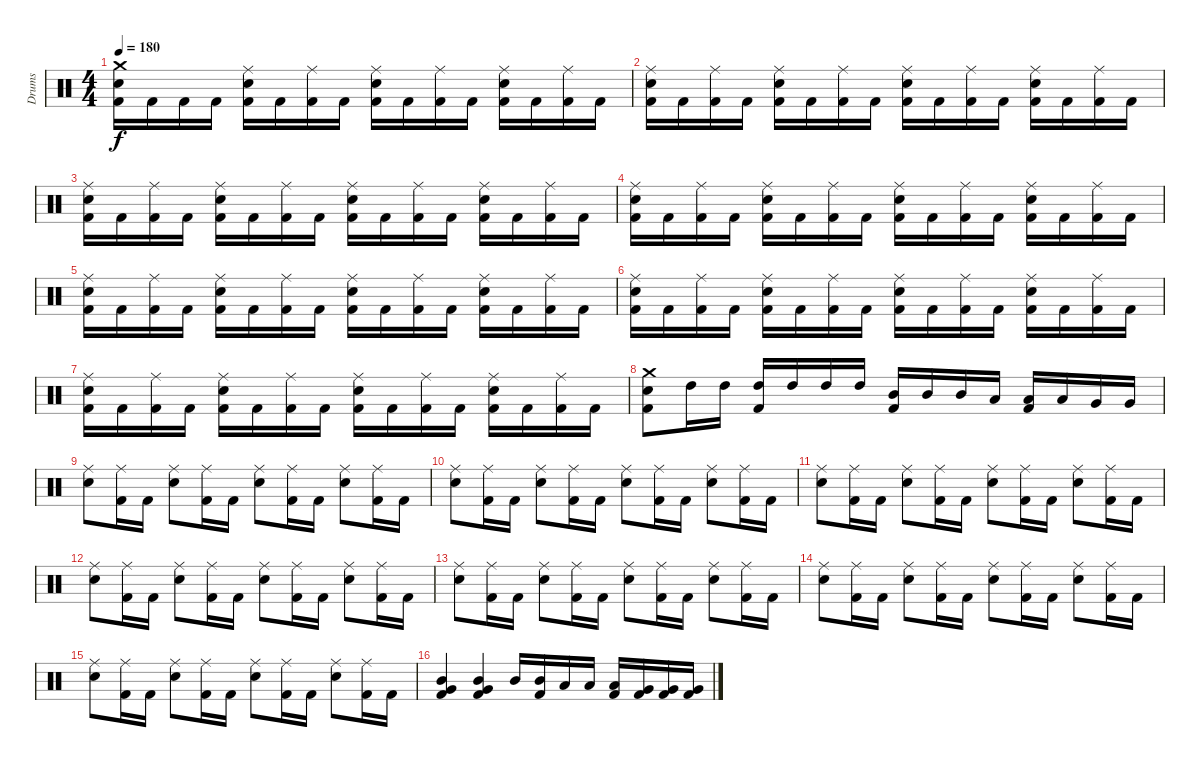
\track ("Drums" "Drums") {instrument percussion}
\staff {score}
\articulation defaults
\ts (4 4)
\tempo 180
\clef neutral
\ks c
("Kick (hit) 2" "Snare (hit) 2" "Crash medium (hit)").16{dy f} "Kick (hit) 2".16 "Kick (hit) 2".16 "Kick (hit) 2".16 ("Kick (hit) 2" "Snare (hit) 2" "Ride (middle)").16 "Kick (hit) 2".16 ("Kick (hit) 2" "Ride (middle)").16 "Kick (hit) 2".16 ("Kick (hit) 2" "Snare (hit) 2" "Ride (middle)").16 "Kick (hit) 2".16 ("Kick (hit) 2" "Ride (middle)").16 "Kick (hit) 2".16 ("Kick (hit) 2" "Snare (hit) 2" "Ride (middle)").16 "Kick (hit) 2".16 ("Kick (hit) 2" "Ride (middle)").16 "Kick (hit) 2".16 |
("Kick (hit) 2" "Snare (hit) 2" "Ride (middle)").16 "Kick (hit) 2".16 ("Kick (hit) 2" "Ride (middle)").16 "Kick (hit) 2".16 ("Kick (hit) 2" "Snare (hit) 2" "Ride (middle)").16 "Kick (hit) 2".16 ("Kick (hit) 2" "Ride (middle)").16 "Kick (hit) 2".16 ("Kick (hit) 2" "Snare (hit) 2" "Ride (middle)").16 "Kick (hit) 2".16 ("Kick (hit) 2" "Ride (middle)").16 "Kick (hit) 2".16 ("Kick (hit) 2" "Snare (hit) 2" "Ride (middle)").16 "Kick (hit) 2".16 ("Kick (hit) 2" "Ride (middle)").16 "Kick (hit) 2".16 |
("Kick (hit) 2" "Snare (hit) 2" "Ride (middle)").16 "Kick (hit) 2".16 ("Kick (hit) 2" "Ride (middle)").16 "Kick (hit) 2".16 ("Kick (hit) 2" "Snare (hit) 2" "Ride (middle)").16 "Kick (hit) 2".16 ("Kick (hit) 2" "Ride (middle)").16 "Kick (hit) 2".16 ("Kick (hit) 2" "Snare (hit) 2" "Ride (middle)").16 "Kick (hit) 2".16 ("Kick (hit) 2" "Ride (middle)").16 "Kick (hit) 2".16 ("Kick (hit) 2" "Snare (hit) 2" "Ride (middle)").16 "Kick (hit) 2".16 ("Kick (hit) 2" "Ride (middle)").16 "Kick (hit) 2".16 |
("Kick (hit) 2" "Snare (hit) 2" "Ride (middle)").16 "Kick (hit) 2".16 ("Kick (hit) 2" "Ride (middle)").16 "Kick (hit) 2".16 ("Kick (hit) 2" "Snare (hit) 2" "Ride (middle)").16 "Kick (hit) 2".16 ("Kick (hit) 2" "Ride (middle)").16 "Kick (hit) 2".16 ("Kick (hit) 2" "Snare (hit) 2" "Ride (middle)").16 "Kick (hit) 2".16 ("Kick (hit) 2" "Ride (middle)").16 "Kick (hit) 2".16 ("Kick (hit) 2" "Snare (hit) 2" "Ride (middle)").16 "Kick (hit) 2".16 ("Kick (hit) 2" "Ride (middle)").16 "Kick (hit) 2".16 |
("Kick (hit) 2" "Snare (hit) 2" "Ride (middle)").16 "Kick (hit) 2".16 ("Kick (hit) 2" "Ride (middle)").16 "Kick (hit) 2".16 ("Kick (hit) 2" "Snare (hit) 2" "Ride (middle)").16 "Kick (hit) 2".16 ("Kick (hit) 2" "Ride (middle)").16 "Kick (hit) 2".16 ("Kick (hit) 2" "Snare (hit) 2" "Ride (middle)").16 "Kick (hit) 2".16 ("Kick (hit) 2" "Ride (middle)").16 "Kick (hit) 2".16 ("Kick (hit) 2" "Snare (hit) 2" "Ride (middle)").16 "Kick (hit) 2".16 ("Kick (hit) 2" "Ride (middle)").16 "Kick (hit) 2".16 |
("Kick (hit) 2" "Snare (hit) 2" "Ride (middle)").16 "Kick (hit) 2".16 ("Kick (hit) 2" "Ride (middle)").16 "Kick (hit) 2".16 ("Kick (hit) 2" "Snare (hit) 2" "Ride (middle)").16 "Kick (hit) 2".16 ("Kick (hit) 2" "Ride (middle)").16 "Kick (hit) 2".16 ("Kick (hit) 2" "Snare (hit) 2" "Ride (middle)").16 "Kick (hit) 2".16 ("Kick (hit) 2" "Ride (middle)").16 "Kick (hit) 2".16 ("Kick (hit) 2" "Snare (hit) 2" "Ride (middle)").16 "Kick (hit) 2".16 ("Kick (hit) 2" "Ride (middle)").16 "Kick (hit) 2".16 |
("Kick (hit) 2" "Snare (hit) 2" "Ride (middle)").16 "Kick (hit) 2".16 ("Kick (hit) 2" "Ride (middle)").16 "Kick (hit) 2".16 ("Kick (hit) 2" "Snare (hit) 2" "Ride (middle)").16 "Kick (hit) 2".16 ("Kick (hit) 2" "Ride (middle)").16 "Kick (hit) 2".16 ("Kick (hit) 2" "Snare (hit) 2" "Ride (middle)").16 "Kick (hit) 2".16 ("Kick (hit) 2" "Ride (middle)").16 "Kick (hit) 2".16 ("Kick (hit) 2" "Snare (hit) 2" "Ride (middle)").16 "Kick (hit) 2".16 ("Kick (hit) 2" "Ride (middle)").16 "Kick (hit) 2".16 |
("Kick (hit) 2" "Snare (hit) 2" "Crash medium (hit)").8 "High Tom (hit)".16 "High Tom (hit)".16 ("Kick (hit) 2" "High Tom (hit)").16 "High Tom (hit)".16 "High Tom (hit)".16 "High Tom (hit)".16 ("Kick (hit) 2" "Mid Tom (hit)").16 "Mid Tom (hit)".16 "Mid Tom (hit)".16 "Low Tom (hit)".16 ("Kick (hit) 2" "Low Tom (hit)").16 "Low Tom (hit)".16 "Very Low Tom (hit)".16 "Very Low Tom (hit)".16 |
("Snare (hit) 2" "Ride (middle)").8 ("Kick (hit) 2" "Ride (middle)").16 "Kick (hit) 2".16 ("Snare (hit) 2" "Ride (middle)").8 ("Kick (hit) 2" "Ride (middle)").16 "Kick (hit) 2".16 ("Snare (hit) 2" "Ride (middle)").8 ("Kick (hit) 2" "Ride (middle)").16 "Kick (hit) 2".16 ("Snare (hit) 2" "Ride (middle)").8 ("Kick (hit) 2" "Ride (middle)").16 "Kick (hit) 2".16 |
("Snare (hit) 2" "Ride (middle)").8 ("Kick (hit) 2" "Ride (middle)").16 "Kick (hit) 2".16 ("Snare (hit) 2" "Ride (middle)").8 ("Kick (hit) 2" "Ride (middle)").16 "Kick (hit) 2".16 ("Snare (hit) 2" "Ride (middle)").8 ("Kick (hit) 2" "Ride (middle)").16 "Kick (hit) 2".16 ("Snare (hit) 2" "Ride (middle)").8 ("Kick (hit) 2" "Ride (middle)").16 "Kick (hit) 2".16 |
("Snare (hit) 2" "Ride (middle)").8 ("Kick (hit) 2" "Ride (middle)").16 "Kick (hit) 2".16 ("Snare (hit) 2" "Ride (middle)").8 ("Kick (hit) 2" "Ride (middle)").16 "Kick (hit) 2".16 ("Snare (hit) 2" "Ride (middle)").8 ("Kick (hit) 2" "Ride (middle)").16 "Kick (hit) 2".16 ("Snare (hit) 2" "Ride (middle)").8 ("Kick (hit) 2" "Ride (middle)").16 "Kick (hit) 2".16 |
("Snare (hit) 2" "Ride (middle)").8 ("Kick (hit) 2" "Ride (middle)").16 "Kick (hit) 2".16 ("Snare (hit) 2" "Ride (middle)").8 ("Kick (hit) 2" "Ride (middle)").16 "Kick (hit) 2".16 ("Snare (hit) 2" "Ride (middle)").8 ("Kick (hit) 2" "Ride (middle)").16 "Kick (hit) 2".16 ("Snare (hit) 2" "Ride (middle)").8 ("Kick (hit) 2" "Ride (middle)").16 "Kick (hit) 2".16 |
("Snare (hit) 2" "Ride (middle)").8 ("Kick (hit) 2" "Ride (middle)").16 "Kick (hit) 2".16 ("Snare (hit) 2" "Ride (middle)").8 ("Kick (hit) 2" "Ride (middle)").16 "Kick (hit) 2".16 ("Snare (hit) 2" "Ride (middle)").8 ("Kick (hit) 2" "Ride (middle)").16 "Kick (hit) 2".16 ("Snare (hit) 2" "Ride (middle)").8 ("Kick (hit) 2" "Ride (middle)").16 "Kick (hit) 2".16 |
("Snare (hit) 2" "Ride (middle)").8 ("Kick (hit) 2" "Ride (middle)").16 "Kick (hit) 2".16 ("Snare (hit) 2" "Ride (middle)").8 ("Kick (hit) 2" "Ride (middle)").16 "Kick (hit) 2".16 ("Snare (hit) 2" "Ride (middle)").8 ("Kick (hit) 2" "Ride (middle)").16 "Kick (hit) 2".16 ("Snare (hit) 2" "Ride (middle)").8 ("Kick (hit) 2" "Ride (middle)").16 "Kick (hit) 2".16 |
("Snare (hit) 2" "Ride (middle)").8 ("Kick (hit) 2" "Ride (middle)").16 "Kick (hit) 2".16 ("Snare (hit) 2" "Ride (middle)").8 ("Kick (hit) 2" "Ride (middle)").16 "Kick (hit) 2".16 ("Snare (hit) 2" "Ride (middle)").8 ("Kick (hit) 2" "Ride (middle)").16 "Kick (hit) 2".16 ("Snare (hit) 2" "Ride (middle)").8 ("Kick (hit) 2" "Ride (middle)").16 "Kick (hit) 2".16 |
("Kick (hit) 2" "Very Low Tom (hit)" "Mid Tom (hit)").4 ("Kick (hit) 2" "Very Low Tom (hit)" "Mid Tom (hit)").4 "Mid Tom (hit)".16 ("Kick (hit) 2" "Mid Tom (hit)").16 "Low Tom (hit)".16 "Low Tom (hit)".16 ("Kick (hit) 2" "Low Tom (hit)").16 ("Kick (hit) 2" "Very Low Tom (hit)").16 ("Kick (hit) 2" "Very Low Tom (hit)").16 ("Kick (hit) 2" "Very Low Tom (hit)").16
